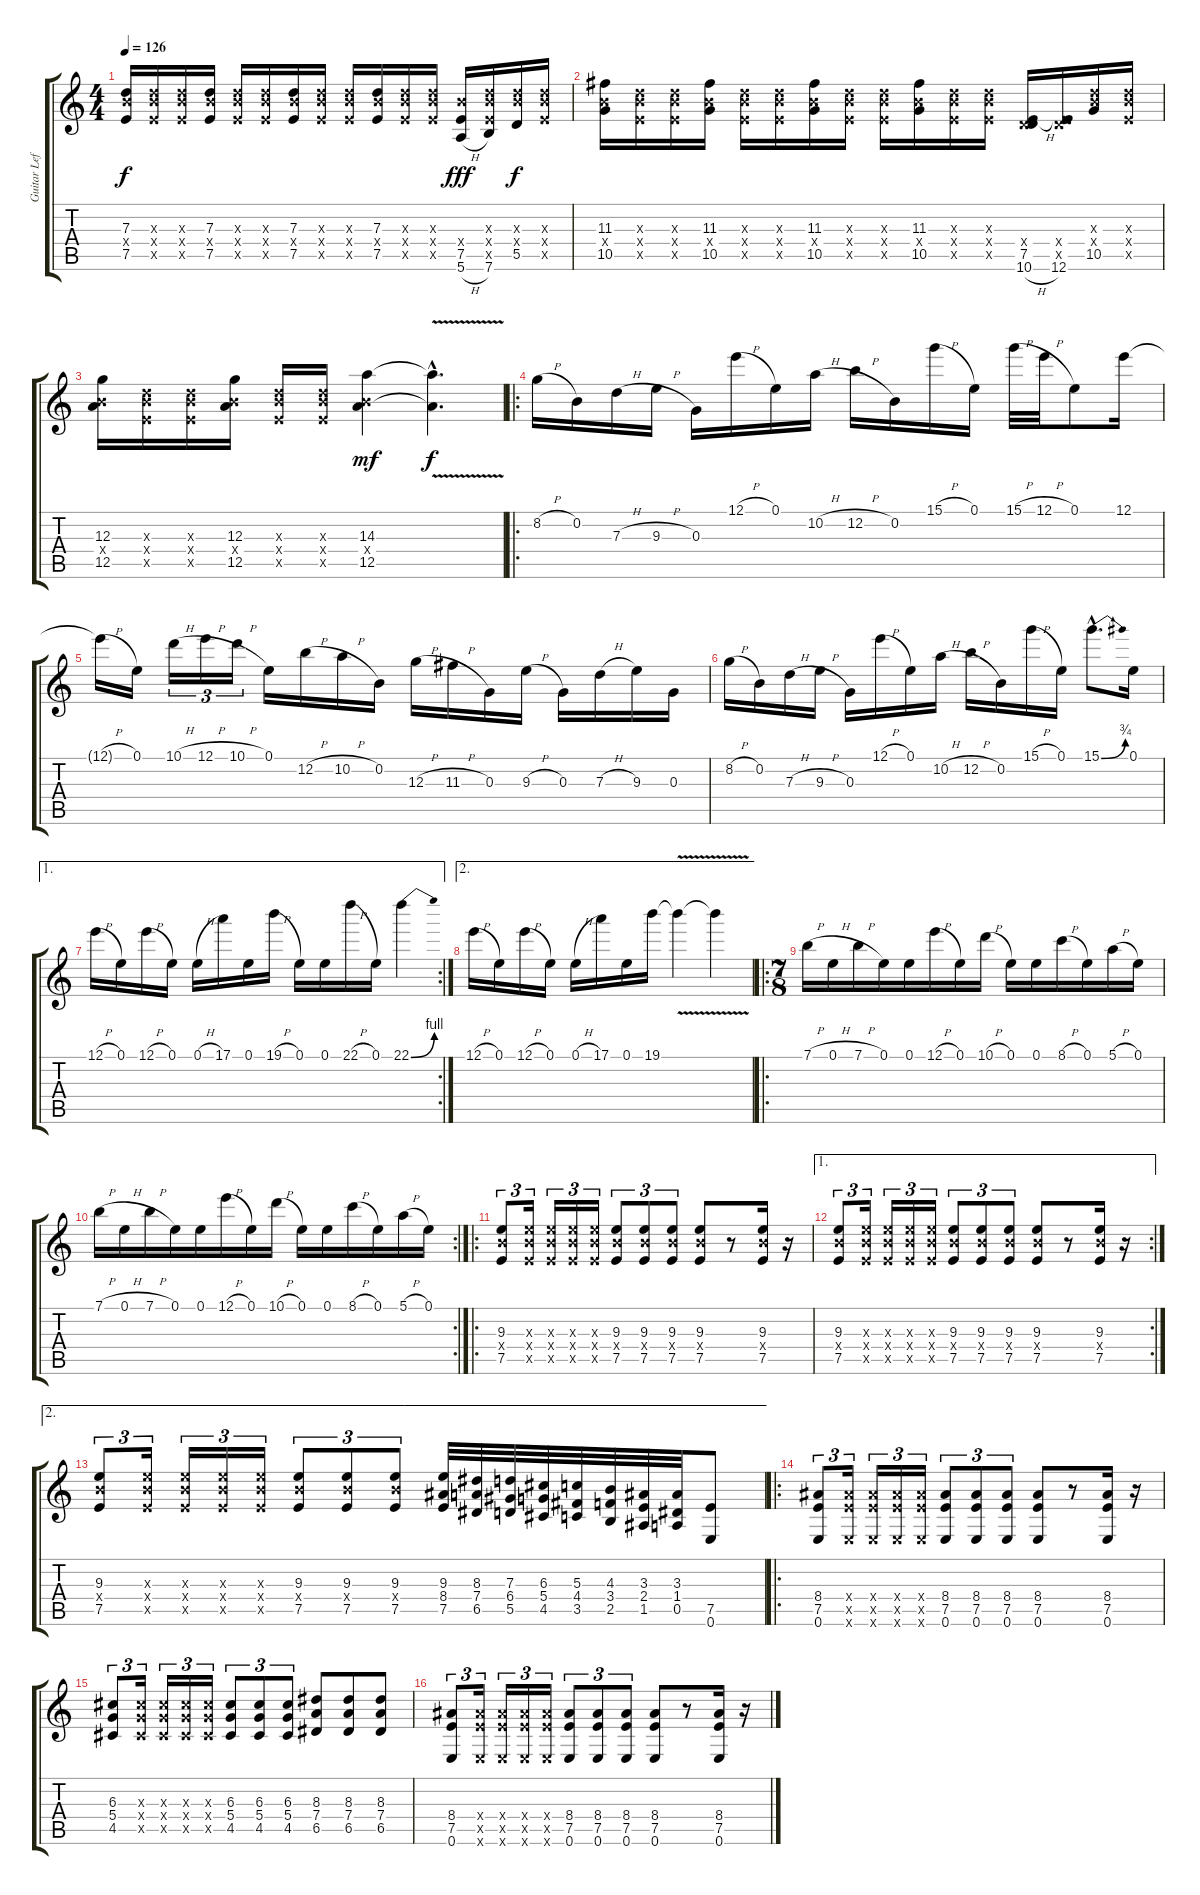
\track ("Guitar Left" "Guitar Lef") {instrument distortionguitar}
\staff {score tabs}
\tuning (E4 B3 G3 D3 A2 E2) {hide}
\ts (4 4)
\tempo 126
\clef g2
\ks c
(7.3 9.4{x} 7.5).16{dy f} (7.3{x} 9.4{x} 7.5{x}).16 (7.3{x} 9.4{x} 7.5{x}).16 (7.3 9.4{x} 7.5).16 (7.3{x} 9.4{x} 7.5{x}).16 (7.3{x} 9.4{x} 7.5{x}).16 (7.3 9.4{x} 7.5).16 (7.3{x} 9.4{x} 7.5{x}).16 (7.3{x} 9.4{x} 7.5{x}).16 (7.3 9.4{x} 7.5).16 (7.3{x} 9.4{x} 7.5{x}).16 (7.3{x} 9.4{x} 7.5{x}).16 (9.4{x} 7.5 5.6{h}).16{dy fff} (7.3{x} 9.4{x} 7.5{x} 7.6).16 (7.3{x} 9.4{x} 5.5).16{dy f} (7.3{x} 9.4{x} 7.5{x}).16 |
(11.3 9.4{x} 10.5).16 (7.3{x} 9.4{x} 7.5{x}).16 (7.3{x} 9.4{x} 7.5{x}).16 (11.3 9.4{x} 10.5).16 (7.3{x} 9.4{x} 7.5{x}).16 (7.3{x} 9.4{x} 7.5{x}).16 (11.3 9.4{x} 10.5).16 (7.3{x} 9.4{x} 7.5{x}).16 (7.3{x} 9.4{x} 7.5{x}).16 (11.3 9.4{x} 10.5).16 (7.3{x} 9.4{x} 7.5{x}).16 (7.3{x} 9.4{x} 7.5{x}).16 (0.4{x} 7.5 10.6{h}).16 (0.4{x} 7.5{x} 12.6).16 (7.3{x} 9.4{x} 10.5).16 (7.3{x} 9.4{x} 7.5{x}).16 |
(12.3 9.4{x} 12.5).16 (7.3{x} 9.4{x} 7.5{x}).16 (7.3{x} 9.4{x} 7.5{x}).16 (12.3 9.4{x} 12.5).16 (7.3{x} 9.4{x} 7.5{x}).16 (7.3{x} 9.4{x} 7.5{x}).16 (14.3 9.4{x} 12.5).4{dy mf} (14.3{v hac t} 12.5{hac t}).4{d dy f} |
\ro
8.2{h}.16 0.2.16 7.3{h}.16 9.3{h}.16 0.3.16 12.1{h}.16 0.1.16 10.2{h}.16 12.2{h}.16 0.2.16 15.1{h}.16 0.1.16 15.1{h}.32 12.1{h}.32 0.1.8 12.1.16 |
12.1{h t}.16 0.1.16 10.1{h}.16{tu (3 2)} 12.1{h}.16{tu (3 2)} 10.1{h}.16{tu (3 2)} 0.1.16 12.2{h}.16 10.2{h}.16 0.2.16 12.3{h}.16 11.3{h}.16 0.3.16 9.3{h}.16 0.3.16 7.3{h}.16 9.3.16 0.3.16 |
8.2{h}.16 0.2.16 7.3{h}.16 9.3{h}.16 0.3.16 12.1{h}.16 0.1.16 10.2{h}.16 12.2{h}.16 0.2.16 15.1{h}.16 0.1.16 15.1{be (bend 0 0 60 3) hac}.8{d} 0.1.16 |
\ae 1
\rc 2
12.1{h}.16 0.1.16 12.1{h}.16 0.1.16 0.1{h}.16 17.1.16 0.1.16 19.1{h}.16 0.1.16 0.1.16 22.1{h}.16 0.1.16 22.1{be (bend 0 0 60 4)}.4 |
\ae 2
12.1{h}.16 0.1.16 12.1{h}.16 0.1.16 0.1{h}.16 17.1.16 0.1.16 19.1.16 19.1{v t}.4 19.1{t}.4 |
\ro
\ts (7 8)
7.1{h}.16 0.1{h}.16 7.1{h}.16 0.1.16 0.1.16 12.1{h}.16 0.1.16 10.1{h}.16 0.1.16 0.1.16 8.1{h}.16 0.1.16 5.1{h}.16 0.1.16 |
\rc 2
7.1{h}.16 0.1{h}.16 7.1{h}.16 0.1.16 0.1.16 12.1{h}.16 0.1.16 10.1{h}.16 0.1.16 0.1.16 8.1{h}.16 0.1.16 5.1{h}.16 0.1.16 |
\ro
(9.3 9.4{x} 7.5).8{tu (3 2)} (9.3{x} 9.4{x} 7.5{x}).16{tu (3 2)} (9.3{x} 9.4{x} 7.5{x}).16{tu (3 2)} (9.3{x} 9.4{x} 7.5{x}).16{tu (3 2)} (9.3{x} 9.4{x} 7.5{x}).16{tu (3 2)} (9.3 9.4{x} 7.5).8{tu (3 2)} (9.3 9.4{x} 7.5).8{tu (3 2)} (9.3 9.4{x} 7.5).8{tu (3 2)} (9.3 9.4{x} 7.5).8 r.8 (9.3 9.4{x} 7.5).16 r.16 |
\ae 1
\rc 2
(9.3 9.4{x} 7.5).8{tu (3 2)} (9.3{x} 9.4{x} 7.5{x}).16{tu (3 2)} (9.3{x} 9.4{x} 7.5{x}).16{tu (3 2)} (9.3{x} 9.4{x} 7.5{x}).16{tu (3 2)} (9.3{x} 9.4{x} 7.5{x}).16{tu (3 2)} (9.3 9.4{x} 7.5).8{tu (3 2)} (9.3 9.4{x} 7.5).8{tu (3 2)} (9.3 9.4{x} 7.5).8{tu (3 2)} (9.3 9.4{x} 7.5).8 r.8 (9.3 9.4{x} 7.5).16 r.16 |
\ae 2
(9.3 9.4{x} 7.5).8{tu (3 2)} (9.3{x} 9.4{x} 7.5{x}).16{tu (3 2)} (9.3{x} 9.4{x} 7.5{x}).16{tu (3 2)} (9.3{x} 9.4{x} 7.5{x}).16{tu (3 2)} (9.3{x} 9.4{x} 7.5{x}).16{tu (3 2)} (9.3 9.4{x} 7.5).8{tu (3 2)} (9.3 9.4{x} 7.5).8{tu (3 2)} (9.3 9.4{x} 7.5).8{tu (3 2)} (9.3 8.4 7.5).32{instrument guitarfretnoise} (8.3 7.4 6.5).32 (7.3 6.4 5.5).32 (6.3 5.4 4.5).32 (5.3 4.4 3.5).32 (4.3 3.4 2.5).32 (3.3 2.4 1.5).32 (3.3 1.4 0.5).32 (7.5 0.6).8{instrument distortionguitar} |
\ro
(8.4 7.5 0.6).8{tu (3 2)} (8.4{x} 7.5{x} 0.6{x}).16{tu (3 2)} (8.4{x} 7.5{x} 0.6{x}).16{tu (3 2)} (8.4{x} 7.5{x} 0.6{x}).16{tu (3 2)} (8.4{x} 7.5{x} 0.6{x}).16{tu (3 2)} (8.4 7.5 0.6).8{tu (3 2)} (8.4 7.5 0.6).8{tu (3 2)} (8.4 7.5 0.6).8{tu (3 2)} (8.4 7.5 0.6).8 r.8 (8.4 7.5 0.6).16 r.16 |
(6.3 5.4 4.5).8{tu (3 2)} (6.3{x} 5.4{x} 4.5{x}).16{tu (3 2)} (6.3{x} 5.4{x} 4.5{x}).16{tu (3 2)} (6.3{x} 5.4{x} 4.5{x}).16{tu (3 2)} (6.3{x} 5.4{x} 4.5{x}).16{tu (3 2)} (6.3 5.4 4.5).8{tu (3 2)} (6.3 5.4 4.5).8{tu (3 2)} (6.3 5.4 4.5).8{tu (3 2)} (8.3 7.4 6.5).8 (8.3 7.4 6.5).8 (8.3 7.4 6.5).8 |
(8.4 7.5 0.6).8{tu (3 2)} (8.4{x} 7.5{x} 0.6{x}).16{tu (3 2)} (8.4{x} 7.5{x} 0.6{x}).16{tu (3 2)} (8.4{x} 7.5{x} 0.6{x}).16{tu (3 2)} (8.4{x} 7.5{x} 0.6{x}).16{tu (3 2)} (8.4 7.5 0.6).8{tu (3 2)} (8.4 7.5 0.6).8{tu (3 2)} (8.4 7.5 0.6).8{tu (3 2)} (8.4 7.5 0.6).8 r.8 (8.4 7.5 0.6).16 r.16
